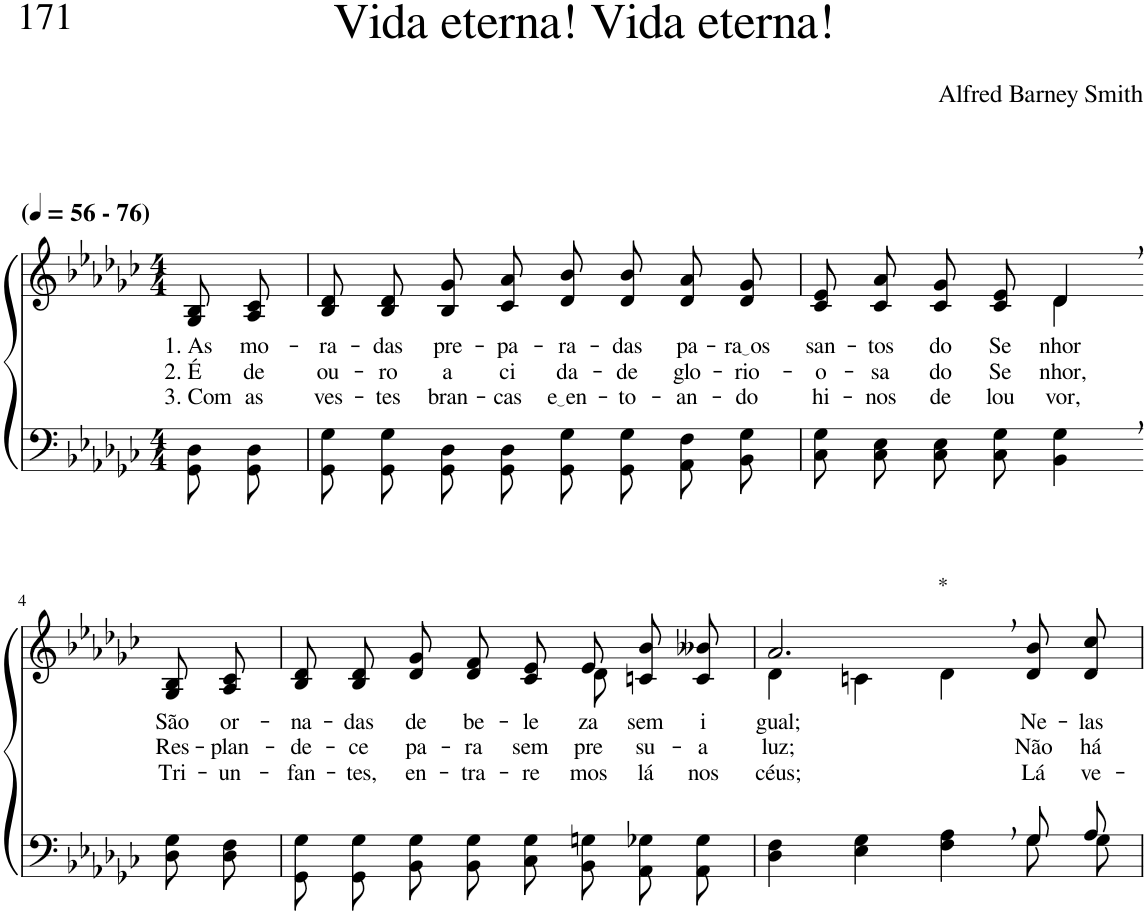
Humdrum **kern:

**kern	**kern	**text	**text	**text
*part2	*part1	*part1	*part1	*part1
*staff2	*staff1	*staff1	*staff1	*staff1
*I"Parte III e IV	*I"Parte I e II	*	*	*
*clefF4	*clefG2	*	*	*
*Trd-1c-2	*Trd-1c-2	*	*	*
*k[b-e-a-d-g-c-]	*k[b-e-a-d-g-c-]	*	*	*
*M4/4	*M4/4	*	*	*
*MM56	*MM56	*	*	*
=1	=1	=1	=1	=1
!	!LO:TX:a:B:t=(	!	!	!
!	!LO:TX:a:B:t=- 76)	!	!	!
!	!	!LO:LY:b	!LO:LY:b	!LO:LY:b
8GG-/ 8D-/L	8G-/ 8B-/L	1. As	2. É	3. Com
!	!	!LO:LY:b	!LO:LY:b	!LO:LY:b
8GG-/ 8D-/J	8A-/ 8c-/J	mo-	de	as
=2	=2	=2	=2	=2
!	!	!LO:LY:b	!LO:LY:b	!LO:LY:b
8GG-/ 8G-/L	8B-/ 8d-/L	-ra-	ou-	ves-
!	!	!LO:LY:b	!LO:LY:b	!LO:LY:b
8GG-/ 8G-/J	8B-/ 8d-/J	-das	-ro	-tes
!	!	!LO:LY:b	!LO:LY:b	!LO:LY:b
8GG-/ 8D-/L	8B-/ 8g-/L	pre-	a	bran-
!	!	!LO:LY:b	!LO:LY:b	!LO:LY:b
8GG-/ 8D-/J	8c-/ 8a-/J	-pa-	ci	-cas
!	!	!LO:LY:b	!LO:LY:b	!LO:LY:b
8GG-/ 8G-/L	8d-/ 8b-/L	-ra-	da-	e en
!	!	!LO:LY:b	!LO:LY:b	!LO:LY:b
8GG-/ 8G-/J	8d-/ 8b-/J	-das	-de	-to-
!	!	!LO:LY:b	!LO:LY:b	!LO:LY:b
8AA-\ 8F\L	8d-/ 8a-/L	pa-	glo-	-an-
!	!	!LO:LY:b	!LO:LY:b	!LO:LY:b
8BB-\ 8G-\J	8d-/ 8g-/J	ra os	rio-	-do
=3	=3	=3	=3	=3
!	!	!LO:LY:b	!LO:LY:b	!LO:LY:b
*	*^	*	*	*
8C-\ 8G-\L	8c-/ 8e-/L	2ryy	san-	-o-	hi-
!	!	!	!LO:LY:b	!LO:LY:b	!LO:LY:b
8C-\ 8E-\J	8c-/ 8a-/J	.	-tos	-sa	-nos
!	!	!	!LO:LY:b	!LO:LY:b	!LO:LY:b
8C-\ 8E-\L	8c-/ 8g-/L	.	do	do	de
!	!	!	!LO:LY:b	!LO:LY:b	!LO:LY:b
8C-\ 8G-\J	8c-/ 8e-/J	.	Se-	Se-	lou-
!	!	!	!LO:LY:b	!LO:LY:b	!LO:LY:b
4BB-\, 4G-\,	4d-,/	4d-\	-nhor	-nhor,	-vor,
!!LO:LB:g=z
=4-	=4-	=4-	=4-	=4-	=4-
!	!	!	!LO:LY:b	!LO:LY:b	!LO:LY:b
*	*v	*v	*	*	*
8D-\ 8G-\L	8G-/ 8B-/L	São	Res-	Tri-
!	!	!LO:LY:b	!LO:LY:b	!LO:LY:b
8D-\ 8F\J	8A-/ 8c-/J	or-	-plan-	-un-
=5	=5	=5	=5	=5
!	!	!LO:LY:b	!LO:LY:b	!LO:LY:b
*	*^	*	*	*
8GG-/ 8G-/L	8B-/ 8d-/L	8ryy	-na-	-de-	-fan-
!	!	!	!LO:LY:b	!LO:LY:b	!LO:LY:b
*	*v	*v	*	*	*
8GG-/ 8G-/J	8B-/ 8d-/J	-das	-ce	-tes,
!	!	!LO:LY:b	!LO:LY:b	!LO:LY:b
8BB-\ 8G-\L	8d-/ 8g-/L	de	pa-	en-
!	!	!LO:LY:b	!LO:LY:b	!LO:LY:b
8BB-\ 8G-\J	8d-/ 8f/J	be-	-ra	-tra-
!	!	!LO:LY:b	!LO:LY:b	!LO:LY:b
8C-\ 8G-\L	8c-/ 8e-/L	-le-	sem-	-re-
*	*^	*	*	*
!	!	!	!LO:LY:b	!LO:LY:b	!LO:LY:b
8BB-\ 8Gn\J	8e-/J	8d-\	-za	-pre	-mos
!	!	!	!LO:LY:b	!LO:LY:b	!LO:LY:b
8AA-\ 8G-X\L	8cn/ 8b-/L	4ryy	sem	su-	lá
!	!	!	!LO:LY:b	!LO:LY:b	!LO:LY:b
8AA-\ 8G-\J	8c/ 8b--X/J	.	i-	-a	nos
=6	=6	=6	=6	=6	=6
*^	*	*	*	*	*
!	!	!LO:TX:a:t=*	!	!	!	!
!	!	!	!	!LO:LY:b	!LO:LY:b	!LO:LY:b
2.ryy	4D-\ 4F\	2.a-,/	4d-\	-gual;	luz;	céus;
.	4E-\ 4G-\	.	4cn\	.	.	.
.	4F\ 4A-\	.	4d-\	.	.	.
!	!	!	!	!LO:LY:b	!LO:LY:b	!LO:LY:b
8G-/L	8G-\L	8d-/ 8b-/L	4ryy	Ne-	Não	Lá
!	!	!	!	!LO:LY:b	!LO:LY:b	!LO:LY:b
8A-/J	8G-\J	8d-/ 8cc-/J	.	-las	há	ve-
*v	*v	*	*	*	*	*
*	*v	*v	*	*	*
=	=	=	=	=
*-	*-	*-	*-	*-
